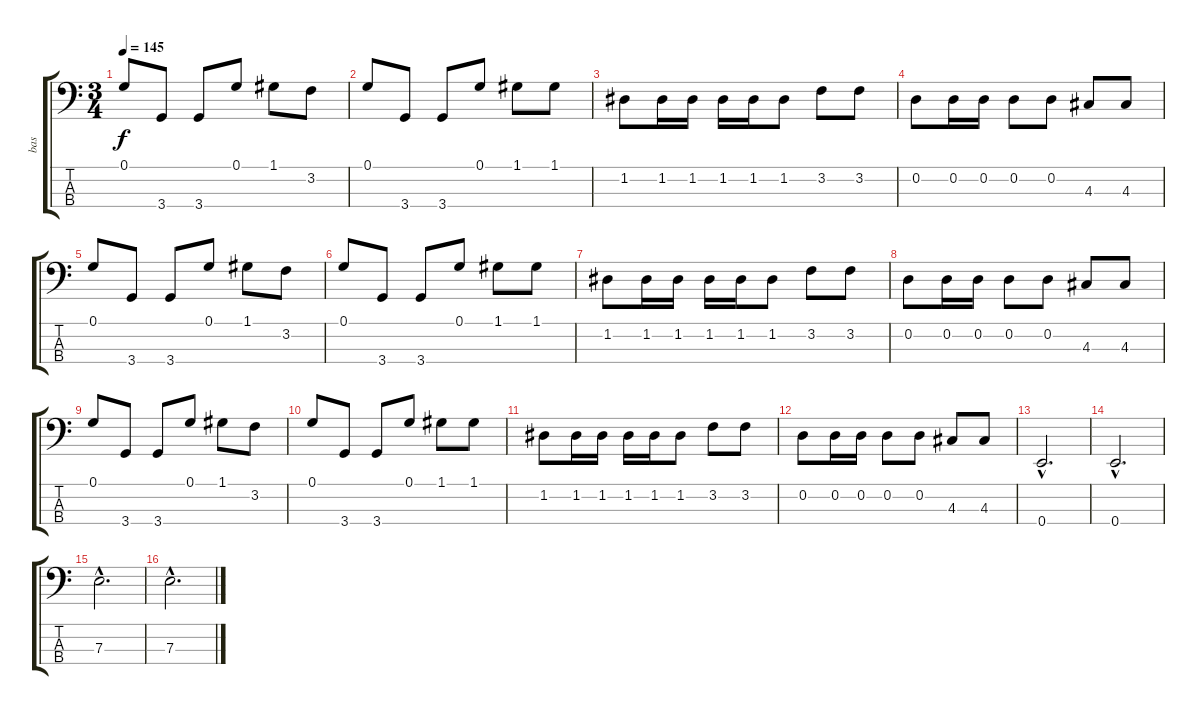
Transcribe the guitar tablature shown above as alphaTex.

\track ("bas" "bas") {instrument electricbassfinger}
\staff {score tabs}
\tuning (G2 D2 A1 E1) {hide}
\ts (3 4)
\tempo 145
\clef f4
\ks c
0.1.8{dy f} 3.4.8 3.4.8 0.1.8 1.1.8 3.2.8 |
0.1.8 3.4.8 3.4.8 0.1.8 1.1.8 1.1.8 |
1.2.8 1.2.16 1.2.16 1.2.16 1.2.16 1.2.8 3.2.8 3.2.8 |
0.2.8 0.2.16 0.2.16 0.2.8 0.2.8 4.3.8 4.3.8 |
0.1.8 3.4.8 3.4.8 0.1.8 1.1.8 3.2.8 |
0.1.8 3.4.8 3.4.8 0.1.8 1.1.8 1.1.8 |
1.2.8 1.2.16 1.2.16 1.2.16 1.2.16 1.2.8 3.2.8 3.2.8 |
0.2.8 0.2.16 0.2.16 0.2.8 0.2.8 4.3.8 4.3.8 |
0.1.8 3.4.8 3.4.8 0.1.8 1.1.8 3.2.8 |
0.1.8 3.4.8 3.4.8 0.1.8 1.1.8 1.1.8 |
1.2.8 1.2.16 1.2.16 1.2.16 1.2.16 1.2.8 3.2.8 3.2.8 |
0.2.8 0.2.16 0.2.16 0.2.8 0.2.8 4.3.8 4.3.8 |
0.4{hac}.2{d} |
0.4{hac}.2{d} |
7.3{hac}.2{d} |
7.3{hac}.2{d}
